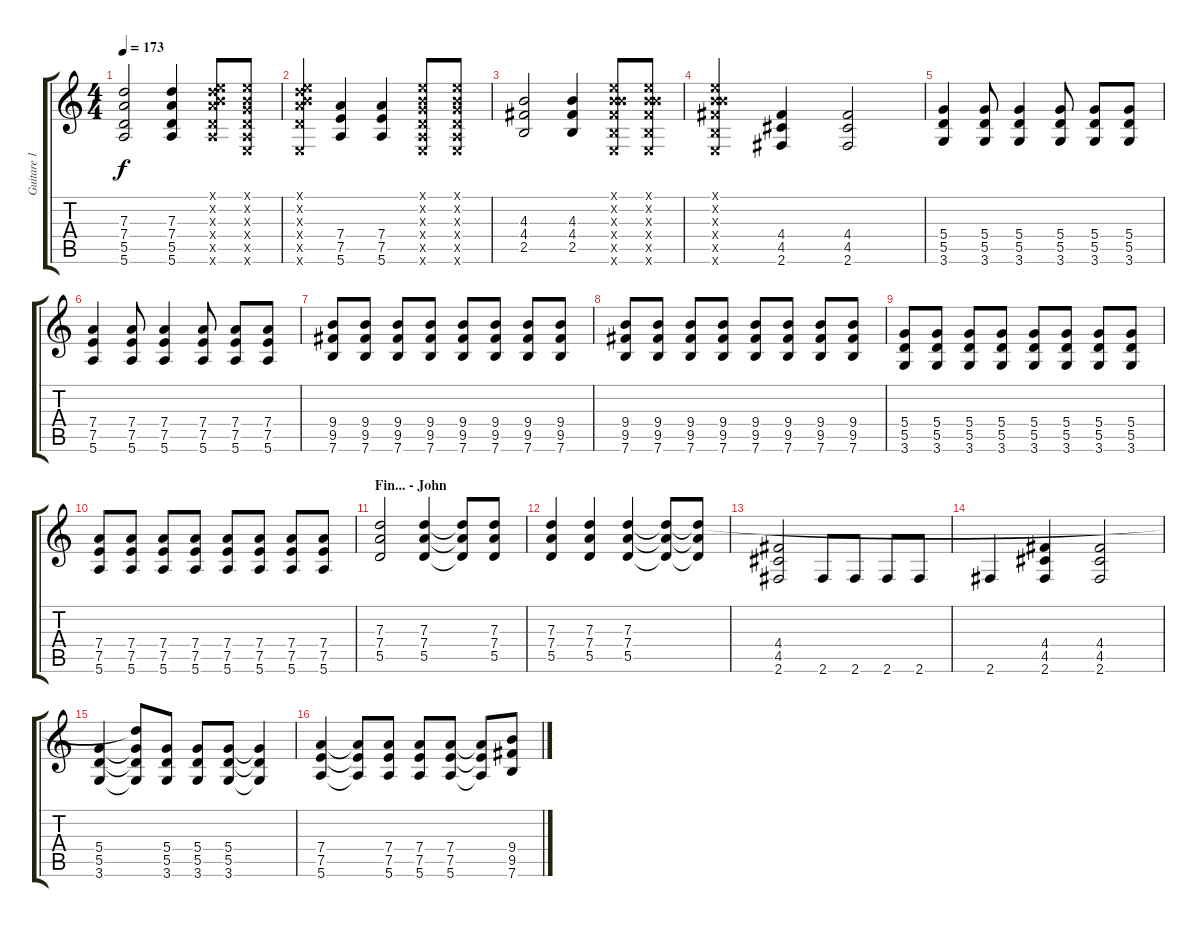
\track ("Guitare 1" "Guitare 1") {instrument distortionguitar}
\staff {score tabs}
\tuning (E4 B3 G3 D3 A2 E2) {hide}
\ts (4 4)
\tempo 173
\clef g2
\ks c
(7.3 7.4 5.5 5.6).2{dy f} (7.3 7.4 5.5 5.6).4 (0.1{x} 0.2{x} 7.3{x} 7.4{x} 5.5{x} 5.6{x}).8 (0.1{x} 0.2{x} 0.3{x} 0.4{x} 0.5{x} 0.6{x}).8 |
(0.1{x} 0.2{x} 7.3{x} 7.4{x} 5.5{x} 0.6{x}).4 (7.4 7.5 5.6).4 (7.4 7.5 5.6).4 (0.1{x} 0.2{x} 0.3{x} 0.4{x} 0.5{x} 0.6{x}).8 (0.1{x} 0.2{x} 0.3{x} 0.4{x} 0.5{x} 0.6{x}).8 |
(4.3 4.4 2.5).2 (4.3 4.4 2.5).4 (0.1{x} 0.2{x} 4.3{x} 4.4{x} 2.5{x} 0.6{x}).8 (0.1{x} 0.2{x} 4.3{x} 4.4{x} 2.5{x} 0.6{x}).8 |
(0.1{x} 0.2{x} 4.3{x} 4.4{x} 2.5{x} 0.6{x}).4 (4.4 4.5 2.6).4 (4.4 4.5 2.6).2 |
(5.4 5.5 3.6).4 (5.4 5.5 3.6).8 (5.4 5.5 3.6).4 (5.4 5.5 3.6).8 (5.4 5.5 3.6).8 (5.4 5.5 3.6).8 |
(7.4 7.5 5.6).4 (7.4 7.5 5.6).8 (7.4 7.5 5.6).4 (7.4 7.5 5.6).8 (7.4 7.5 5.6).8 (7.4 7.5 5.6).8 |
(9.4 9.5 7.6).8 (9.4 9.5 7.6).8 (9.4 9.5 7.6).8 (9.4 9.5 7.6).8 (9.4 9.5 7.6).8 (9.4 9.5 7.6).8 (9.4 9.5 7.6).8 (9.4 9.5 7.6).8 |
(9.4 9.5 7.6).8 (9.4 9.5 7.6).8 (9.4 9.5 7.6).8 (9.4 9.5 7.6).8 (9.4 9.5 7.6).8 (9.4 9.5 7.6).8 (9.4 9.5 7.6).8 (9.4 9.5 7.6).8 |
(5.4 5.5 3.6).8 (5.4 5.5 3.6).8 (5.4 5.5 3.6).8 (5.4 5.5 3.6).8 (5.4 5.5 3.6).8 (5.4 5.5 3.6).8 (5.4 5.5 3.6).8 (5.4 5.5 3.6).8 |
(7.4 7.5 5.6).8 (7.4 7.5 5.6).8 (7.4 7.5 5.6).8 (7.4 7.5 5.6).8 (7.4 7.5 5.6).8 (7.4 7.5 5.6).8 (7.4 7.5 5.6).8 (7.4 7.5 5.6).8 |
\section ("" "Fin... - John")
(7.3 7.4 5.5).2{volume 16 instrument acousticguitarnylon} (7.3 7.4 5.5).4 (7.3{t} 7.4{t} 5.5{t}).8 (7.3 7.4 5.5).8 |
(7.3 7.4 5.5).4{volume 16 instrument acousticguitarnylon} (7.3 7.4 5.5).4 (7.3 7.4 5.5).4 (7.3{t} 7.4{t} 5.5{t}).8 (7.3{t} 7.4{t} 5.5{t}).8 |
(4.4 4.5 2.6).2{volume 7} 2.6.8{volume 7 instrument acousticguitarnylon} 2.6.8 2.6.8 2.6.8 |
2.6.4 (4.4 4.5 2.6).4{volume 16 instrument acousticguitarnylon} (4.4 4.5 2.6).2 |
(5.4 5.5 3.6).4{volume 16 instrument acousticguitarnylon} (7.3{t} 5.4{t} 5.5{t} 3.6{t}).8 (5.4 5.5 3.6).8 (5.4 5.5 3.6).8 (5.4 5.5 3.6).8 (5.4{t} 5.5{t} 3.6{t}).4 |
(7.4 7.5 5.6).4{volume 16 instrument acousticguitarnylon} (7.4{t} 7.5{t} 5.6{t}).8 (7.4 7.5 5.6).8 (7.4 7.5 5.6).8 (7.4 7.5 5.6).8 (7.4{t} 7.5{t} 5.6{t}).8 (9.4 9.5 7.6).8
